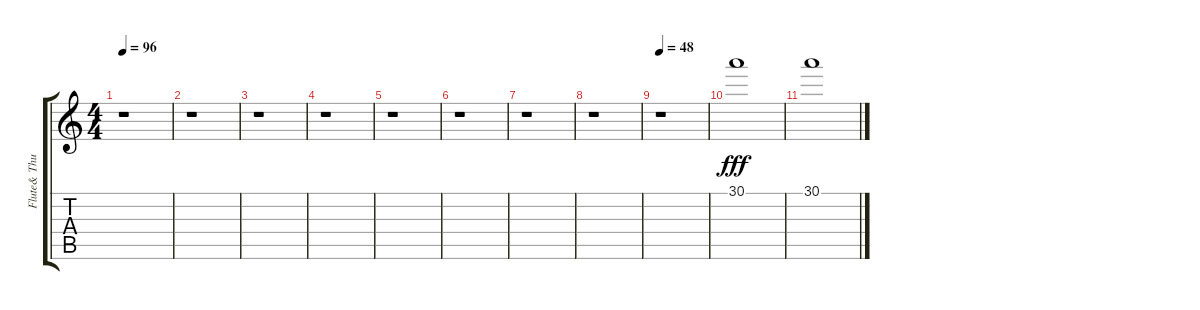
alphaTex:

\track ("Flute& Thunder" "Flute& Thu") {instrument flute}
\staff {score tabs}
\tuning (Eb4 Bb3 Gb3 Db3 Ab2 Eb2) {hide}
\ts (4 4)
\tempo 96
\clef g2
\ks c
r.1{dy mf} |
r.1 |
r.1 |
r.1 |
r.1 |
r.1 |
r.1 |
r.1 |
\tempo 48
r.1 |
30.1.1{dy fff volume 16 instrument seashore} |
30.1.1
